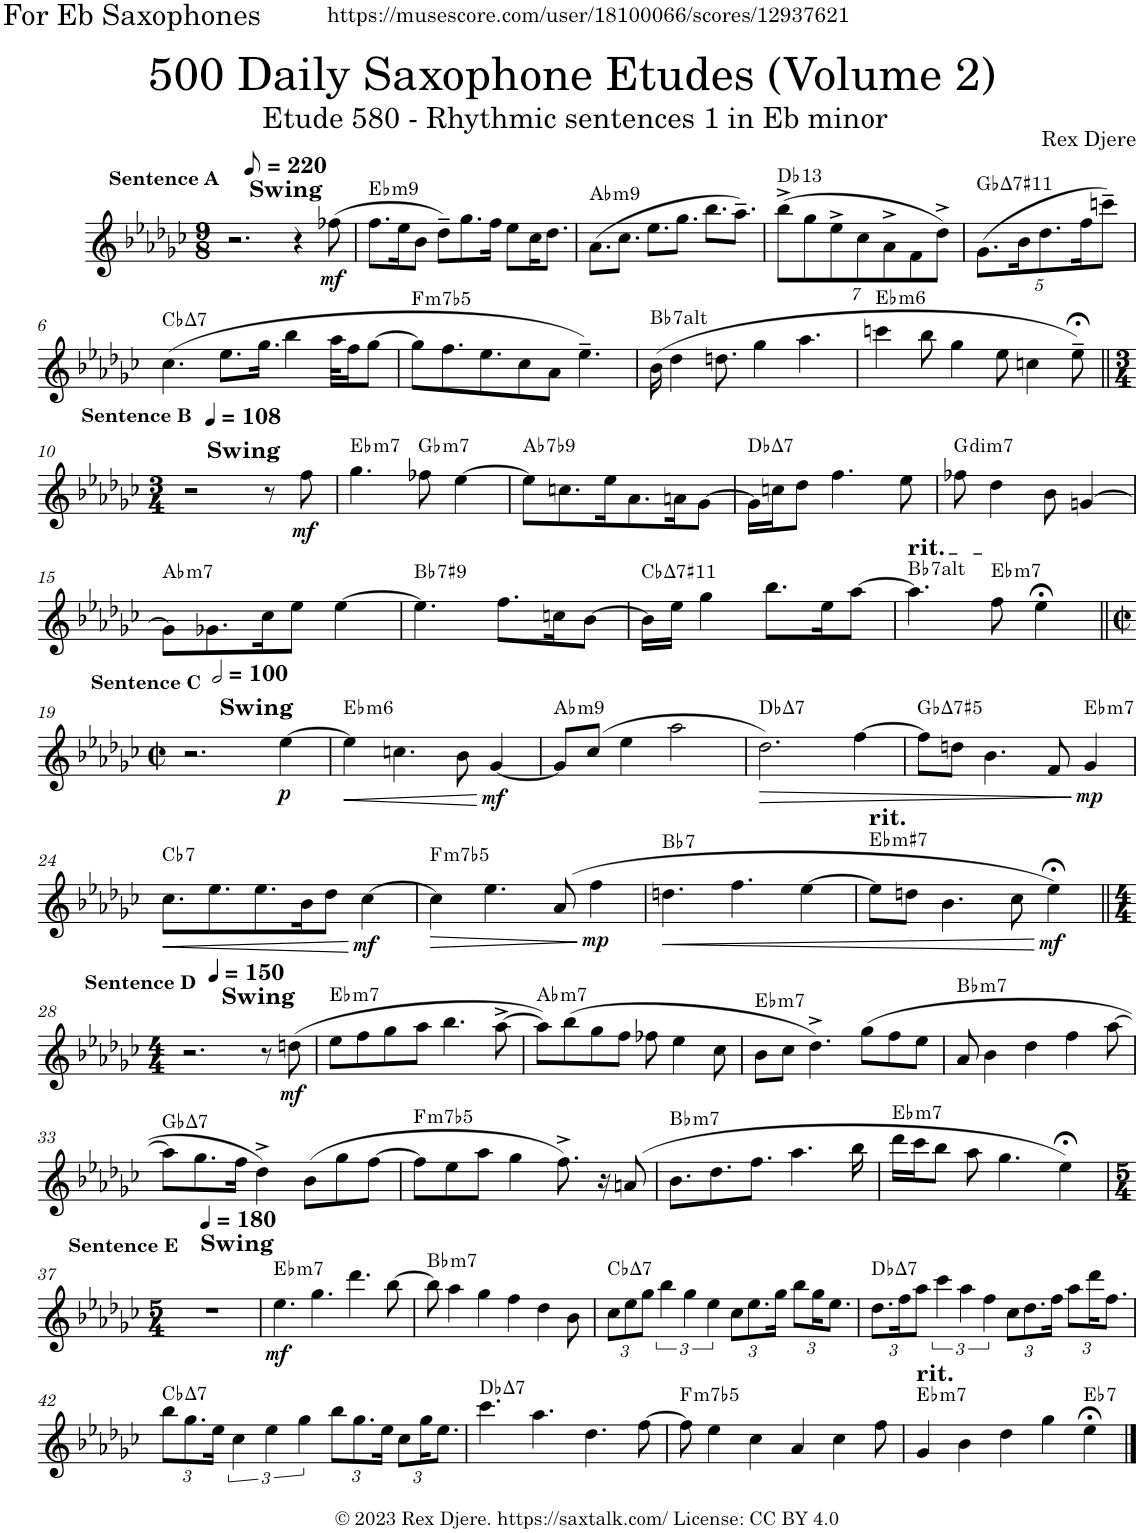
**kern	**dynam	**harte
*part1	*part1	*part1
*staff1	*staff1	*
*I"Alto Saxophone	*	*
*I'A. Sax.	*	*
*clefG2	*	*
*Trd5c9	*	*
*k[b-e-a-d-g-c-]	*	*
*M9/8	*	*
*MM110	*	*
=1	=1	=1
!LO:TX:a:B:t=Swing	!	!
!LO:TX:a:B:t=Sentence A	!	!
2.r	.	.
4r	.	.
!	!LO:DY:b	!
(8ff-X\	mf	.
=2	=2	=2
!	!	!LO:H:kt=m9
8.ff\L	.	Eb:min9
16ee-\K	.	.
8b-\J	.	.
8dd-~\L)	.	.
8.gg-\	.	.
16ff\Jk	.	.
8ee-\L	.	.
16cc-\K	.	.
8.dd-\J	.	.
=3	=3	=3
!	!	!LO:H:kt=m9
(8.a-\L	.	Ab:min9
8.cc-\J	.	.
8.ee-\L	.	.
8.gg-\J	.	.
8.bb-\L	.	.
8.aa-~\J)	.	.
=4	=4	=4
*Xbrackettup	*	*
!	!	!LO:H:kt=13
(56%9bb-^\L	.	Db:9(11,13)
56%9gg-\	.	.
56%9ee-^\	.	.
56%9cc-\	.	.
56%9a-^\	.	.
56%9f\	.	.
56%9dd-^\J)	.	.
=5	=5	=5
!	!	!LO:H:kt=7
(40%9.g-\L	.	Gb:maj7(#11)
80%9b-\K	.	.
40%9.dd-\	.	.
80%9ff\K	.	.
40%9cccn~\J)	.	.
!!LO:LB:g=z
=6	=6	=6
!	!	!LO:H:kt=7
(4.cc-\	.	Cb:maj7
8.ee-\L	.	.
16.gg-\Jk	.	.
4bb-\	.	.
32aa-\KLL	.	.
16ff\J	.	.
[8gg-\J	.	.
=7	=7	=7
!	!	!LO:H:kt=m7b5
8gg-\L]	.	F:hdim7
8.ff\	.	.
8.ee-\	.	.
8cc-\	.	.
8a-\J	.	.
4.ee-~\)	.	.
=8	=8	=8
!	!	!LO:H:kt=7
(16b-\	.	Bb:(3,b5,#5,b7,b9,#9)
4dd-\	.	.
8.ddn\	.	.
4gg-\	.	.
4.aa-\	.	.
=9	=9	=9
!	!	!LO:H:kt=m6
4cccn\	.	Eb:min6
8bb-\	.	.
4gg-\	.	.
8ee-\	.	.
4ccn\	.	.
8ee-;<~\)	.	.
!!LO:LB:g=z
=10||	=10||	=10||
*M3/4	*	*
*MM108	*	*
!LO:TX:a:B:t=Sentence B	!	!
!LO:TX:a:B:t=Swing	!	!
2r	.	.
8r	.	.
!	!LO:DY:b	!
8ff\	mf	.
=11	=11	=11
!	!	!LO:H:kt=m7
4.gg-\	.	Eb:min7
!	!	!LO:H:kt=m7
8ff-X\	.	Gb:min7
[4ee-\	.	.
=12	=12	=12
!	!	!LO:H:kt=7
8ee-\L]	.	Ab:7(b9)
8.ccn\	.	.
16ee-\K	.	.
8.a-\	.	.
16an\K	.	.
[8g-\J	.	.
=13	=13	=13
!	!	!LO:H:kt=7
16g-\LL]	.	Db:maj7
16ccn\J	.	.
8dd-\J	.	.
4.ff\	.	.
8ee-\	.	.
=14	=14	=14
!	!	!LO:H:kt=dim7
8ff-X\	.	G:dim7
4dd-\	.	.
8b-\	.	.
[4gn/	.	.
!!LO:LB:g=z
=15	=15	=15
!	!	!LO:H:kt=m7
8g\L]	.	Ab:min7
8.g-X\	.	.
16cc-\K	.	.
8ee-\J	.	.
[4ee-\	.	.
=16	=16	=16
!	!	!LO:H:kt=7
4.ee-\]	.	Bb:7(#9)
8.ff\L	.	.
16ccn\K	.	.
[8b-\J	.	.
=17	=17	=17
!	!	!LO:H:kt=7
16b-\LL]	.	Cb:maj7(#11)
16ee-\JJ	.	.
4gg-\	.	.
8.bb-\L	.	.
16ee-\K	.	.
[8aa-\J	.	.
=18	=18	=18
!LO:TX:a:t=rit.	!	!LO:H:kt=7
4.aa-\]	.	Bb:(3,b5,#5,b7,b9,#9)
!	!	!LO:H:kt=m7
8ff\	.	Eb:min7
4ee-;<\	.	.
!!LO:LB:g=z
=19||	=19||	=19||
*M2/2	*	*
*met(c|)	*	*
*MM200	*	*
!LO:TX:a:B:t=Sentence C	!	!
!LO:TX:a:B:t=Swing	!	!
2.r	.	.
!	!LO:DY:b	!
[4ee-\	p	.
=20	=20	=20
!	!LO:HP:b	!LO:H:kt=m6
4ee-\]	<	Eb:min6
4.ccn\	.	.
8b-\	.	.
!	!LO:DY:n=1:b	!
[4g-/	[ mf	.
=21	=21	=21
!	!	!LO:H:kt=m9
8g-/L]	.	Ab:min9
(8cc-/J	.	.
4ee-\	.	.
2aa-\	.	.
=22	=22	=22
!	!LO:HP:b	!LO:H:kt=7
2.dd-\)	>	Db:maj7
[4ff\	.	.
=23	=23	=23
!	!	!LO:H:kt=7
8ff\L]	.	Gb:(3,#5,7)
8ddn\J	.	.
4.b-\	.	.
8f/	.	.
!	!LO:DY:n=1:b	!LO:H:kt=m7
4g-/	] mp	Eb:min7
!!LO:LB:g=z
=24	=24	=24
!	!LO:HP:b	!LO:H:kt=7
8.cc-\L	<	Cb:7
8.ee-\	.	.
8.ee-\	.	.
16b-\K	.	.
8dd-\J	.	.
!	!LO:DY:n=1:b	!
[4cc-\	[ mf	.
=25	=25	=25
!	!LO:HP:b	!LO:H:kt=m7b5
4cc-\]	>	F:hdim7
4.ee-\	.	.
(8a-/	.	.
!	!LO:DY:n=1:b	!
4ff\	] mp	.
=26	=26	=26
!	!LO:HP:b	!LO:H:kt=7
4.ddn\	<	Bb:7
4.ff\	.	.
[4ee-\	.	.
=27	=27	=27
!LO:TX:a:t=rit.	!	!LO:H:kt=m
8ee-\L]	.	Eb:min(#7)
8ddn\J	.	.
4.b-\	.	.
8cc-\	.	.
!	!LO:DY:n=1:b	!
4ee-;<\)	[ mf	.
!!LO:LB:g=z
=28||	=28||	=28||
*M4/4	*	*
*MM150	*	*
!LO:TX:a:B:t=Sentence D	!	!
!LO:TX:a:B:t=Swing	!	!
2.r	.	.
8r	.	.
!	!LO:DY:b	!
(8ddn\	mf	.
=29	=29	=29
!	!	!LO:H:kt=m7
8ee-\L	.	Eb:min7
8ff\	.	.
8gg-\	.	.
8aa-\J	.	.
4.bb-\	.	.
[8aa-^\	.	.
=30	=30	=30
!	!	!LO:H:kt=m7
8aa-\L])	.	Ab:min7
(8bb-\	.	.
8gg-\	.	.
8ff\J	.	.
8ff-X\	.	.
4ee-\	.	.
8cc-\	.	.
=31	=31	=31
!	!	!LO:H:kt=m7
8b-\L	.	Eb:min7
8cc-\J	.	.
4.dd-^\)	.	.
(8gg-\L	.	.
8ff\	.	.
8ee-\J	.	.
=32	=32	=32
!	!	!LO:H:kt=m7
8a-/	.	Bb:min7
4b-\	.	.
4dd-\	.	.
4ff\	.	.
[8aa-\	.	.
!!LO:LB:g=z
=33	=33	=33
!	!	!LO:H:kt=7
8aa-\L]	.	Gb:maj7
8.gg-\	.	.
16ff\Jk	.	.
4dd-^\)	.	.
(8b-\L	.	.
8gg-\	.	.
[8ff\J	.	.
=34	=34	=34
!	!	!LO:H:kt=m7b5
8ff\L]	.	F:hdim7
8ee-\	.	.
8aa-\J	.	.
4gg-\	.	.
8.ff^\)	.	.
16r	.	.
(8an/	.	.
=35	=35	=35
!	!	!LO:H:kt=m7
8.b-\L	.	Bb:min7
8.dd-\	.	.
8.ff\J	.	.
4.aa-\	.	.
16bb-\	.	.
=36	=36	=36
!	!	!LO:H:kt=m7
16ddd-\LL	.	Eb:min7
16ccc-\J	.	.
8bb-\J	.	.
8aa-\	.	.
4.gg-\	.	.
4ee-;<\)	.	.
!!LO:LB:g=z
=37	=37	=37
*M5/4	*	*
*MM180	*	*
!LO:TX:a:B:t=Sentence E	!	!
!LO:TX:a:B:t=Swing	!	!
4%5r	.	.
=38	=38	=38
!	!LO:DY:b	!LO:H:kt=m7
4.ee-\	mf	Eb:min7
4.gg-\	.	.
4.ddd-\	.	.
[8bb-\	.	.
=39	=39	=39
!	!	!LO:H:kt=m7
8bb-\]	.	Bb:min7
4aa-\	.	.
4gg-\	.	.
4ff\	.	.
4dd-\	.	.
8b-\	.	.
=40	=40	=40
!	!	!LO:H:kt=7
12cc-\L	.	Cb:maj7
12ee-\	.	.
12gg-\J	.	.
*brackettup	*	*
6bb-\	.	.
6gg-\	.	.
6ee-\	.	.
*Xbrackettup	*	*
12cc-\L	.	.
12.ee-\	.	.
24gg-\Jk	.	.
12bb-\L	.	.
24gg-\K	.	.
12.ee-\J	.	.
=41	=41	=41
!	!	!LO:H:kt=7
12.dd-\L	.	Db:maj7
24ff\K	.	.
12aa-\J	.	.
*brackettup	*	*
6ccc-\	.	.
6aa-\	.	.
6ff\	.	.
*Xbrackettup	*	*
12cc-\L	.	.
12.dd-\	.	.
24ff\Jk	.	.
12aa-\L	.	.
24ddd-\K	.	.
12.ff\J	.	.
!!LO:LB:g=z
=42	=42	=42
!	!	!LO:H:kt=7
12bb-\L	.	Cb:maj7
12.gg-\	.	.
24ee-\Jk	.	.
*brackettup	*	*
6cc-\	.	.
6ee-\	.	.
6gg-\	.	.
*Xbrackettup	*	*
12bb-\L	.	.
12.gg-\	.	.
24ee-\Jk	.	.
12cc-\L	.	.
24gg-\K	.	.
12.ee-\J	.	.
=43	=43	=43
!	!	!LO:H:kt=7
4.ccc-\	.	Db:maj7
4.aa-\	.	.
4.dd-\	.	.
[8ff\	.	.
=44	=44	=44
!	!	!LO:H:kt=m7b5
8ff\]	.	F:hdim7
4ee-\	.	.
4cc-\	.	.
4a-/	.	.
4cc-\	.	.
8ff\	.	.
=45	=45	=45
!LO:TX:a:t=rit.	!	!LO:H:kt=m7
4g-/	.	Eb:min7
4b-\	.	.
4dd-\	.	.
4gg-\	.	.
!	!	!LO:H:kt=7
4ee-;<\	.	Eb:7
==	==	==
*-	*-	*-
